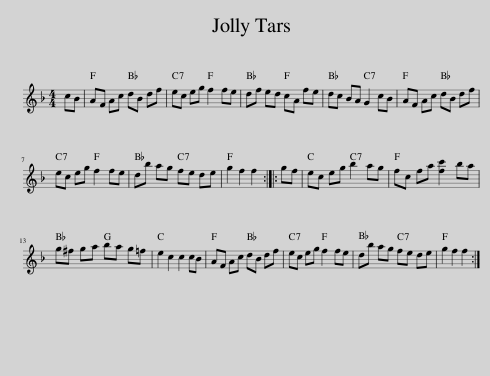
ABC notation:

X:1
L:1/8
M:4/4
I:linebreak $
K:F
V:1 treble
V:1
 cB | AF Ac dB df | ec eg f2 fe | df ed cA fe | dc BA G2 cB | %5
 AF Ac dB df |$ ec eg f2 fe | db ag fe de | g2 f2 f2 :: gf | %10
 ec eg b2 ag | fc fa [fc']2 ba |$ g^f ga ba g=f | e2 c2 c2 cB | AF Ac dB df | %15
 ec eg f2 fe | db ag fe de | g2 f2 f2 :| %18
